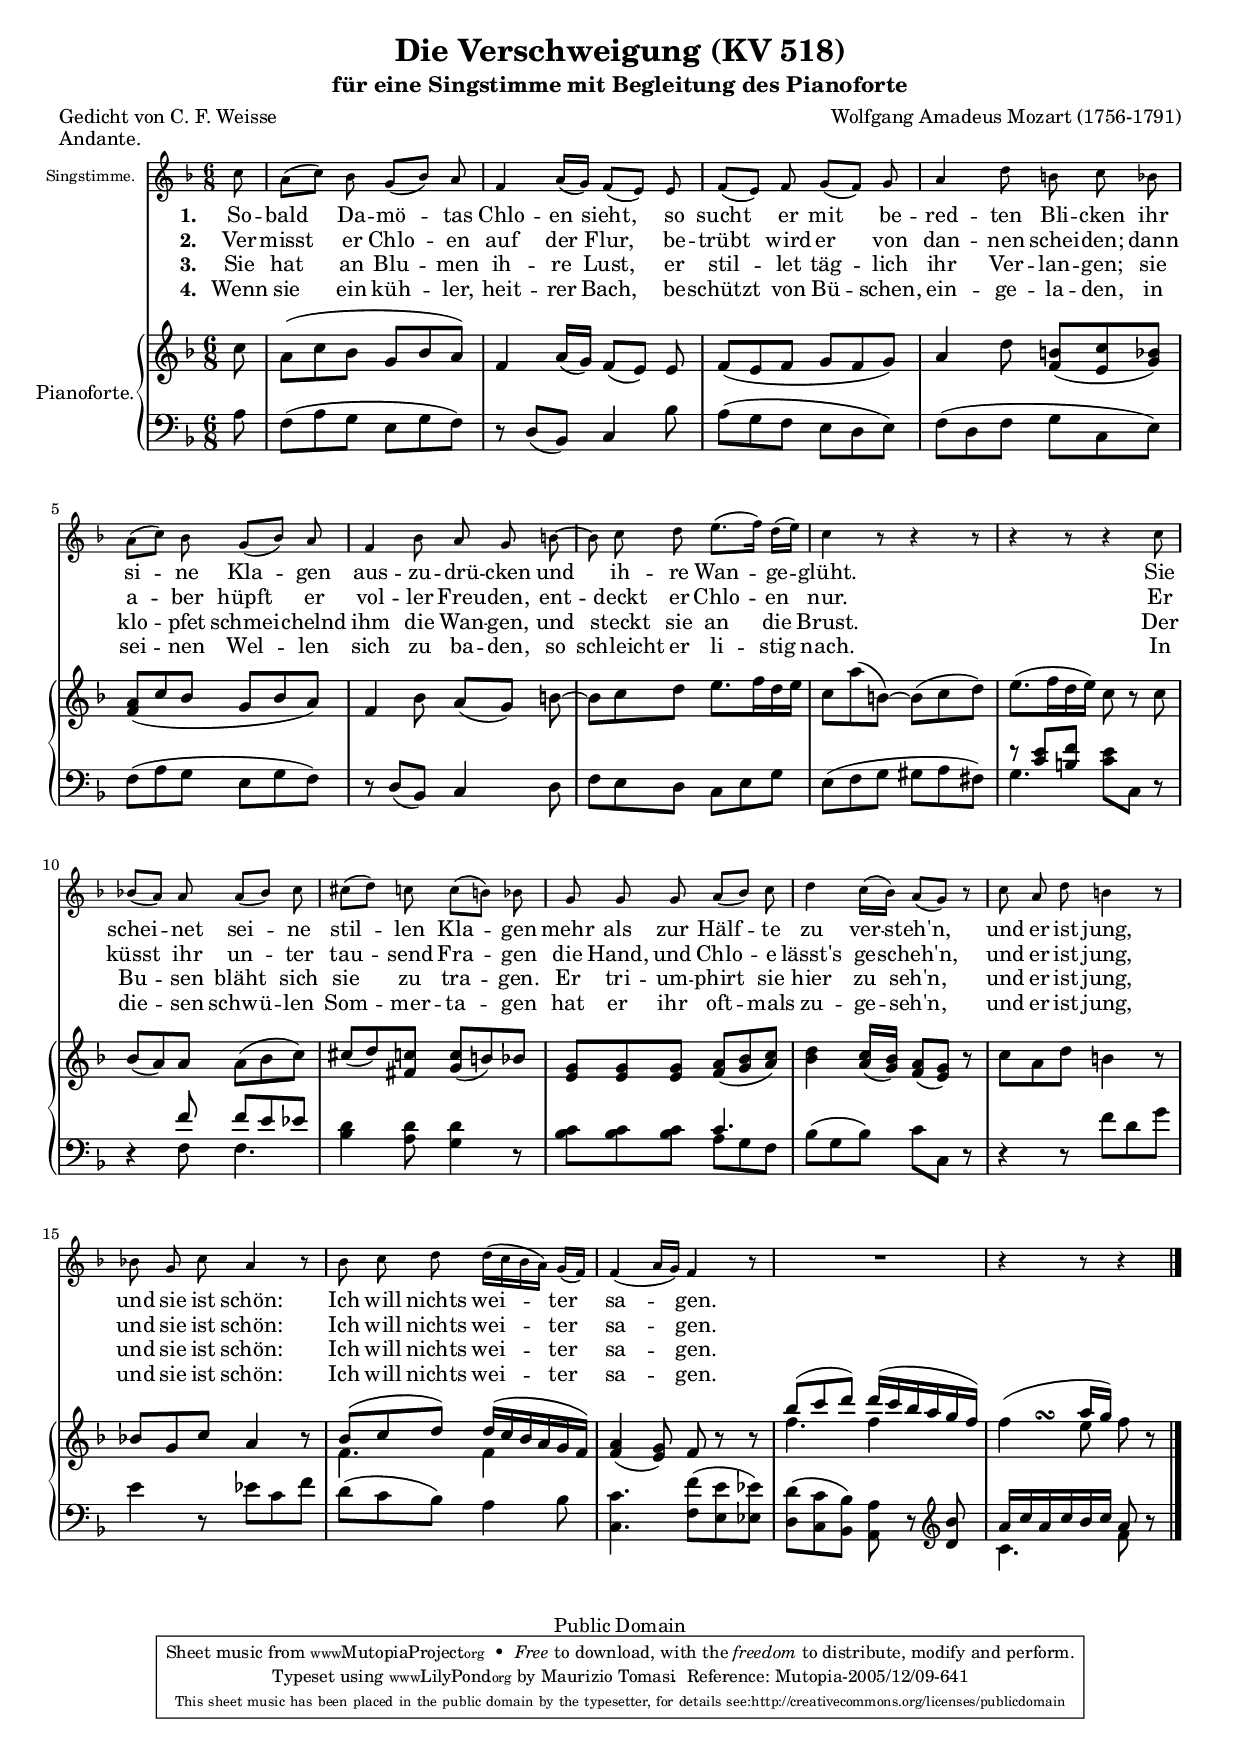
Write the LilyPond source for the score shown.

% -*- mode: LilyPond; coding: utf-8; -*-

\version "2.6.0"
\include "defs.ly"

#(set-global-staff-size 17)

\header {
  title = "Die Verschweigung (KV 518)"
  subtitle = "für eine Singstimme mit Begleitung des Pianoforte"
  composer = "Wolfgang Amadeus Mozart (1756-1791)"
  poet = "Gedicht von C. F. Weisse"
  piece = "Andante."
  
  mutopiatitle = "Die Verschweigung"
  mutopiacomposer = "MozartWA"
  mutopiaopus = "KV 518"
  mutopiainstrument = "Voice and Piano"
  date = "20th May 1787"
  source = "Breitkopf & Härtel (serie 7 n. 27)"
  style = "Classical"
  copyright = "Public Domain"
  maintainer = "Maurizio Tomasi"
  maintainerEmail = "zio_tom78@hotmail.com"
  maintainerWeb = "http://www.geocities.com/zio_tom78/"
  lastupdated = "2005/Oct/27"
  
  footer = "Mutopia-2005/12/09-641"
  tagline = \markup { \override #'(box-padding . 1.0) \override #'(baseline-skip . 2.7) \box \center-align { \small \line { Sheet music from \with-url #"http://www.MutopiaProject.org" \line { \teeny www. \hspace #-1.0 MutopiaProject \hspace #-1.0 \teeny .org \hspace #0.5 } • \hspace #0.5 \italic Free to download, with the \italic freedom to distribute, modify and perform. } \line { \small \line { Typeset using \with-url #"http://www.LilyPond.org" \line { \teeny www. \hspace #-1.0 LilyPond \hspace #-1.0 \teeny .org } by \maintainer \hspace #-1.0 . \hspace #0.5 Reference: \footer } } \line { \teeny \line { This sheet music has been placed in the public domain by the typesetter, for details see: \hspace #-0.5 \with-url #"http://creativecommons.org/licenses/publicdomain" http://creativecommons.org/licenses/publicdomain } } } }
}

% -*- mode: LilyPond; coding: utf-8; -*-

\version "2.6.0"

melody = \relative c'' {
  \key f \major
  \time 6/8
  \partial 8
  
  c8 |
  a([ c]) bes g[( bes]) a |
  f4 a16[( g]) f8[( e]) e |
  f[( e]) f g[( f]) g |
  a4 d8 b c bes |
  a[( c]) bes g[( bes]) a |
  f4 bes8 a g b ~ |
  b c d e8.[( f16]) d[( e]) |
  c4 r8 r4 r8 |
  r4 r8 r4 c8 |
  bes![( a]) a a[( bes]) c |
  cis[( d]) c c[( b]) bes |
  g g g a[( bes]) c |
  d4 c16[( bes]) a8[( g]) r |
  c a d b4 r8 |
  bes! g c a4 r8 |
  bes c d d16[( c bes a]) g[( f]) |
  f4( a16[ g]) f4 r8 |
  R2. |
  r4 r8 r4

  \bar "|."
}

% -*- mode: LilyPond; coding: utf-8; -*-

\version "2.6.0"

upper = \relative c'' {
  \key f \major
  \time 6/8
  \partial 8

  c8 |
  a( c bes g bes a) |
  f4 a16( g) f8[( e]) e |
  f( e f g f g) |
  a4 d8 << { b( c bes) } { f e g } >> |
  <f a>( c' bes g bes a) |
  f4 bes8 a[( g]) b ~ |
  b c d e8.[ f16 d e] |
  c8 a'( b,) ~ b( c d) |
  e8.[( f16 d e]) c8 r c |
  bes( a) a a( bes c) |
  cis( d) <fis, c'> <g c>( b) bes |
  << { g g g a( bes c) } { e, e e f g a } >> |
  << { d4 c16( bes) a8( g) } { bes4 a16 g f8 e } >> r |
  c' a d b4 r8 |
  bes! g c a4 r8 |
  << { bes( c d) d16( c bes a g f) } \\ { f4. f4 s8 } >> |
  <f a>4( <e g>8) f8 r r |
  << { bes'( c d) d16( c bes a g f) } \\ { f4. f4 s8 } >> |
  << { \stemDown f4( \stemUp a16 g) } \\ { s8 s8^\turn e } >> f r

  \bar "|."
}

lower = \relative a {
  \key f \major
  \time 6/8
  \partial 8

  a8 |
  f( a g e g f) |
  r d( bes) c4 bes'8 |
  a( g f e d e) |
  f( d f g c, e) |
  f( a g e g f) |
  r d( bes) c4 d8 |
  f e d c e g |
  e( f g gis a fis) |
  << { r8 <c' e> <b f'> } \\ g4. >> <c e>8 c, r |
  r4 << { f'8 f e es } \\ { f, f4. } >> |
  <bes d>4 <a d>8 <g d'>4 r8 |
  \repeat unfold 3 <bes c> << c4. \\ { a8 g f } >> |
  bes( g bes) c c, r |
  r4 r8 f' d g |
  e4 r8 es c f |
  d( c bes) a4 bes8 |
  << { c4. f8( e es) | d( c bes) a } 
     { c,4. f8 e es | d c bes a } >> r \clef violin <d' bes'> |
  << { a'16 c a c bes c a8 } \\ { c,4. f8 } >> r

  \bar "|."
}

% -*- mode: LilyPond; coding: utf-8; -*-

\version "2.6.0"

stanzaI = \lyrics {
  \set stanza = "1. "

  So -- bald __ Da -- mö -- tas Chlo -- en __ sieht, __ 
  so sucht __ er mit __ be -- red -- ten Bli -- cken ihr si -- ne Kla -- gen
  aus -- zu -- drü -- cken und __ ih -- re Wan -- ge -- glüht.

  Sie schei -- net sei -- ne stil -- len Kla -- gen 
  mehr als zur Hälf -- te zu ver -- steh'n,

  und er ist jung,
  und sie ist schön:
  Ich will nichts wei -- ter __ sa -- gen.
}

stanzaII = \lyrics {
  \set stanza = "2. "

  Ver -- misst __ er Chlo -- en auf der __ Flur, __ 
  be -- trübt __ wird er __ von dan -- nen schei -- den;
  dann a -- ber hüpft er vol -- ler Freu -- den, ent -- deckt er Chlo -- en __ nur.

  Er küsst ihr un -- ter tau -- send Fra -- gen die Hand, 
  und Chlo -- e lässt's ge -- scheh'n,

  und er ist jung,
  und sie ist schön:
  Ich will nichts wei -- ter __ sa -- gen.
}

stanzaIII = \lyrics {
  \set stanza = "3. "

  Sie hat __ an Blu -- men ih -- re __ Lust, __
  er stil -- let täg -- lich ihr Ver -- lan -- gen;
  sie klo -- pfet schmei -- chelnd ihm die Wan -- gen,
  und __ steckt sie an __ die __ Brust.

  Der Bu -- sen bläht __ sich sie __ zu tra -- gen.
  Er tri -- um -- phirt __ sie hier zu __ seh'n, __

  und er ist jung,
  und sie ist schön:
  Ich will nichts wei -- ter __ sa -- gen.
}

stanzaIV = \lyrics {
  \set stanza = "4. "

  Wenn sie __ ein küh -- ler, heit -- rer __ Bach, __
  be -- schützt von Bü -- schen, ein -- ge -- la -- den,
  in sei -- nen Wel -- len sich zu ba -- den, 
  so __ schleicht er li -- stig nach.

  In die -- sen schwü -- len Som -- mer -- ta -- gen
  hat er ihr oft -- mals zu -- ge -- seh'n, __

  und er ist jung,
  und sie ist schön:
  Ich will nichts wei -- ter __ sa -- gen.
}


\book {
  \score {
    <<
      \new Staff \with
      {
        fontSize = #-2
        \override StaffSymbol #'staff-space = #(magstep -2)
      }
      <<
        \set Staff.minimumVerticalExtent = #'(-2 . 2)
        \context Voice = mel {
          \set Staff.midiInstrument = #"clarinet"
          \set Staff.instrument = \markup { "Singstimme." }

	  \autoBeamOff
          \melody
        }
        \lyricsto mel \new Lyrics { \stanzaI }
        \lyricsto mel \new Lyrics { \stanzaII }
        \lyricsto mel \new Lyrics { \stanzaIII }
        \lyricsto mel \new Lyrics { \stanzaIV }
      >>
      
      \new PianoStaff <<
        \set PianoStaff.midiInstrument = #"acoustic grand"
        \set PianoStaff.instrument = \markup { "Pianoforte." }
        
        \context Staff = upper \upper
        \context Staff = lower <<
          \clef bass
          \lower
        >>
      >>
    >>
    
    \layout {
    }  

    \midi
    {
      \tempo 8 = 36
    }  
  }
}
